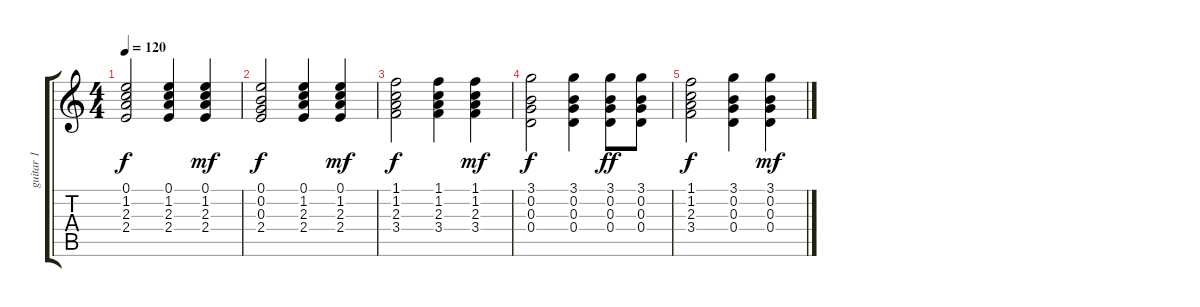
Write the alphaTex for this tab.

\track ("guitar 1" "guitar 1") {instrument acousticguitarsteel}
\staff {score tabs}
\tuning (E4 B3 G3 D3 A2 E2) {hide}
\ts (4 4)
\tempo 120
\clef g2
\ks c
(0.1 1.2 2.3 2.4).2{dy f} (0.1 1.2 2.3 2.4).4 (0.1 1.2 2.3 2.4).4{dy mf} |
(0.1 0.2 0.3 2.4).2{dy f} (0.1 1.2 2.3 2.4).4 (0.1 1.2 2.3 2.4).4{dy mf} |
(1.1 1.2 2.3 3.4).2{dy f} (1.1 1.2 2.3 3.4).4 (1.1 1.2 2.3 3.4).4{dy mf} |
(3.1 0.2 0.3 0.4).2{dy f} (3.1 0.2 0.3 0.4).4 (3.1 0.2 0.3 0.4).8{dy ff} (3.1 0.2 0.3 0.4).8 |
(1.1 1.2 2.3 3.4).2{dy f} (3.1 0.2 0.3 0.4).4 (3.1 0.2 0.3 0.4).4{dy mf}
